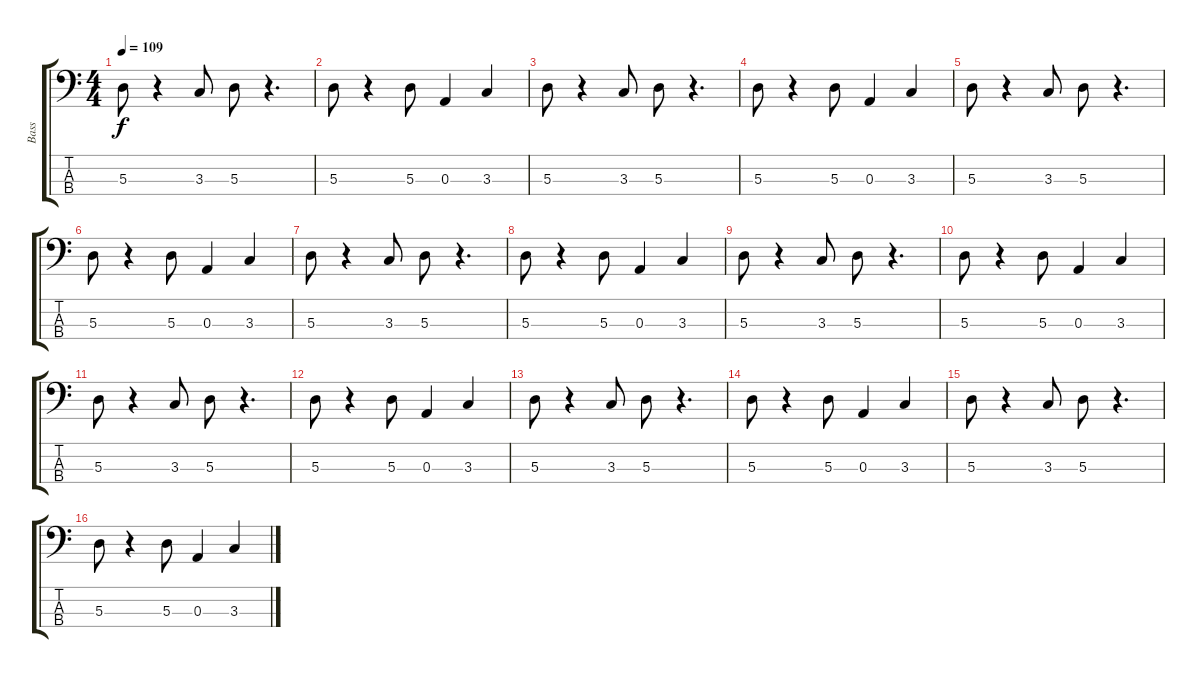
\track ("Bass" "Bass") {instrument fretlessbass}
\staff {score tabs}
\tuning (G2 D2 A1 E1) {hide}
\ts (4 4)
\tempo 109
\clef f4
\ks c
5.3.8{dy f} r.4 3.3.8 5.3.8 r.4{d} |
5.3.8 r.4 5.3.8 0.3.4 3.3.4 |
5.3.8 r.4 3.3.8 5.3.8 r.4{d} |
5.3.8 r.4 5.3.8 0.3.4 3.3.4 |
5.3.8 r.4 3.3.8 5.3.8 r.4{d} |
5.3.8 r.4 5.3.8 0.3.4 3.3.4 |
5.3.8 r.4 3.3.8 5.3.8 r.4{d} |
5.3.8 r.4 5.3.8 0.3.4 3.3.4 |
5.3.8 r.4 3.3.8 5.3.8 r.4{d} |
5.3.8 r.4 5.3.8 0.3.4 3.3.4 |
5.3.8 r.4 3.3.8 5.3.8 r.4{d} |
5.3.8 r.4 5.3.8 0.3.4 3.3.4 |
5.3.8 r.4 3.3.8 5.3.8 r.4{d} |
5.3.8 r.4 5.3.8 0.3.4 3.3.4 |
5.3.8 r.4 3.3.8 5.3.8 r.4{d} |
5.3.8 r.4 5.3.8 0.3.4 3.3.4
